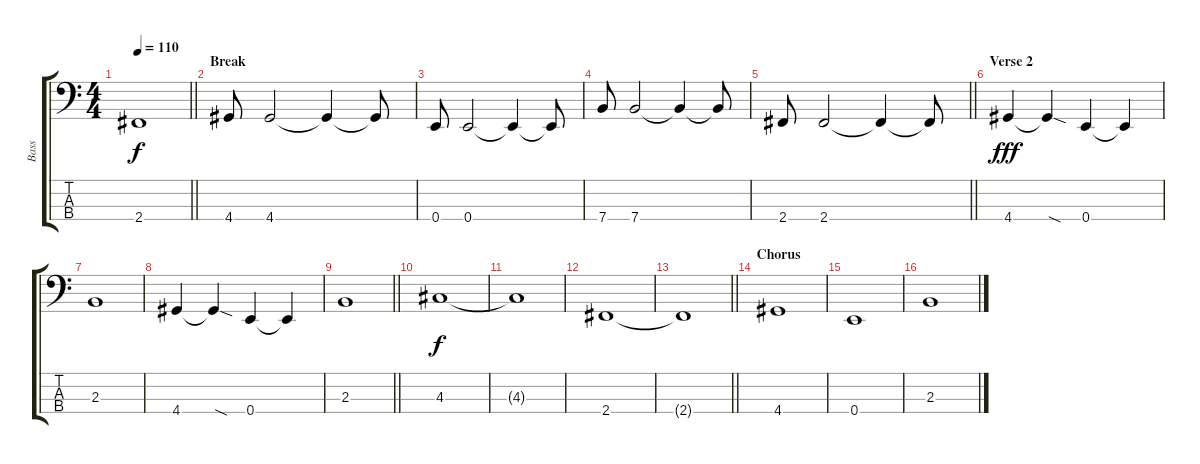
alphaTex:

\track ("Bass" "Bass") {instrument electricbassfinger}
\staff {score tabs}
\tuning (G2 D2 A1 E1) {hide}
\ts (4 4)
\tempo 110
\clef f4
\barLineRight lightlight
\ks c
2.4.1{dy f} |
\section ("" "Break")
4.4.8 4.4.2 4.4{t}.4 4.4{t}.8 |
0.4.8 0.4.2 0.4{t}.4 0.4{t}.8 |
7.4.8 7.4.2 7.4{t}.4 7.4{t}.8 |
\barLineRight lightlight
2.4.8 2.4.2 2.4{t}.4 2.4{t}.8 |
\section ("" "Verse 2")
4.4.4{dy fff} 4.4{sod t}.4 0.4.4 0.4{t}.4 |
2.3.1 |
4.4.4 4.4{sod t}.4 0.4.4 0.4{t}.4 |
\barLineRight lightlight
2.3.1 |
4.3.1{dy f} |
4.3{t}.1 |
2.4.1 |
\barLineRight lightlight
2.4{t}.1 |
\section ("" "Chorus")
4.4.1 |
0.4.1 |
2.3.1
